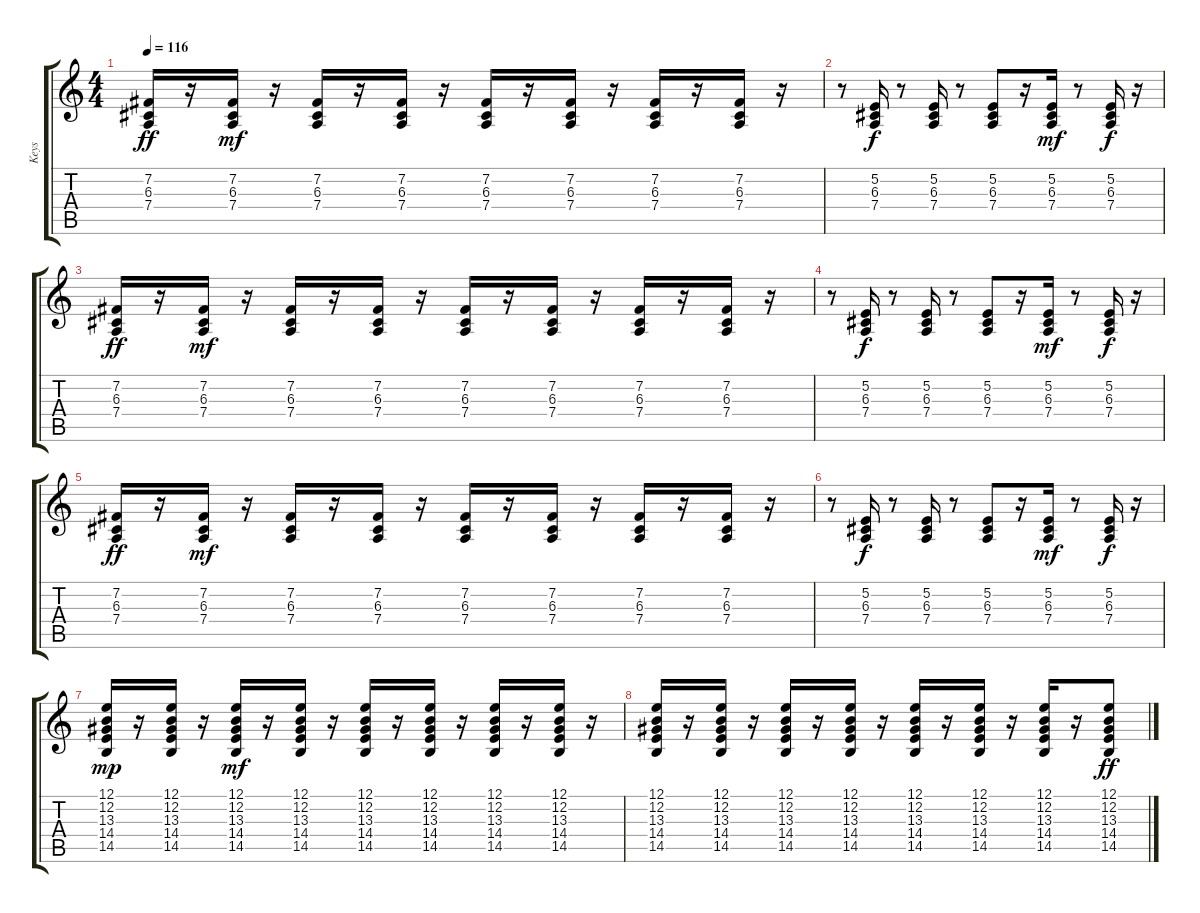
\track ("Keys" "Keys") {instrument brightacousticpiano}
\staff {score tabs}
\tuning (E4 B3 G3 D3 A2 E2) {hide}
\ts (4 4)
\tempo 116
\clef g2
\ks c
(7.2 6.3 7.4).16{dy ff} r.16 (7.2 6.3 7.4).16{dy mf} r.16 (7.2 6.3 7.4).16 r.16 (7.2 6.3 7.4).16 r.16 (7.2 6.3 7.4).16 r.16 (7.2 6.3 7.4).16 r.16 (7.2 6.3 7.4).16 r.16 (7.2 6.3 7.4).16 r.16 |
r.8 (5.2 6.3 7.4).16{dy f} r.8 (5.2 6.3 7.4).16 r.8 (5.2 6.3 7.4).8 r.16 (5.2 6.3 7.4).16{dy mf} r.8 (5.2 6.3 7.4).16{dy f} r.16 |
(7.2 6.3 7.4).16{dy ff} r.16 (7.2 6.3 7.4).16{dy mf} r.16 (7.2 6.3 7.4).16 r.16 (7.2 6.3 7.4).16 r.16 (7.2 6.3 7.4).16 r.16 (7.2 6.3 7.4).16 r.16 (7.2 6.3 7.4).16 r.16 (7.2 6.3 7.4).16 r.16 |
r.8 (5.2 6.3 7.4).16{dy f} r.8 (5.2 6.3 7.4).16 r.8 (5.2 6.3 7.4).8 r.16 (5.2 6.3 7.4).16{dy mf} r.8 (5.2 6.3 7.4).16{dy f} r.16 |
(7.2 6.3 7.4).16{dy ff} r.16 (7.2 6.3 7.4).16{dy mf} r.16 (7.2 6.3 7.4).16 r.16 (7.2 6.3 7.4).16 r.16 (7.2 6.3 7.4).16 r.16 (7.2 6.3 7.4).16 r.16 (7.2 6.3 7.4).16 r.16 (7.2 6.3 7.4).16 r.16 |
r.8 (5.2 6.3 7.4).16{dy f} r.8 (5.2 6.3 7.4).16 r.8 (5.2 6.3 7.4).8 r.16 (5.2 6.3 7.4).16{dy mf} r.8 (5.2 6.3 7.4).16{dy f} r.16 |
(12.1 12.2 13.3 14.4 14.5).16{dy mp} r.16 (12.1 12.2 13.3 14.4 14.5).16 r.16 (12.1 12.2 13.3 14.4 14.5).16{dy mf} r.16 (12.1 12.2 13.3 14.4 14.5).16 r.16 (12.1 12.2 13.3 14.4 14.5).16 r.16 (12.1 12.2 13.3 14.4 14.5).16 r.16 (12.1 12.2 13.3 14.4 14.5).16 r.16 (12.1 12.2 13.3 14.4 14.5).16 r.16 |
(12.1 12.2 13.3 14.4 14.5).16 r.16 (12.1 12.2 13.3 14.4 14.5).16 r.16 (12.1 12.2 13.3 14.4 14.5).16 r.16 (12.1 12.2 13.3 14.4 14.5).16 r.16 (12.1 12.2 13.3 14.4 14.5).16 r.16 (12.1 12.2 13.3 14.4 14.5).16 r.16 (12.1 12.2 13.3 14.4 14.5).16 r.16 (12.1 12.2 13.3 14.4 14.5).8{dy ff}
